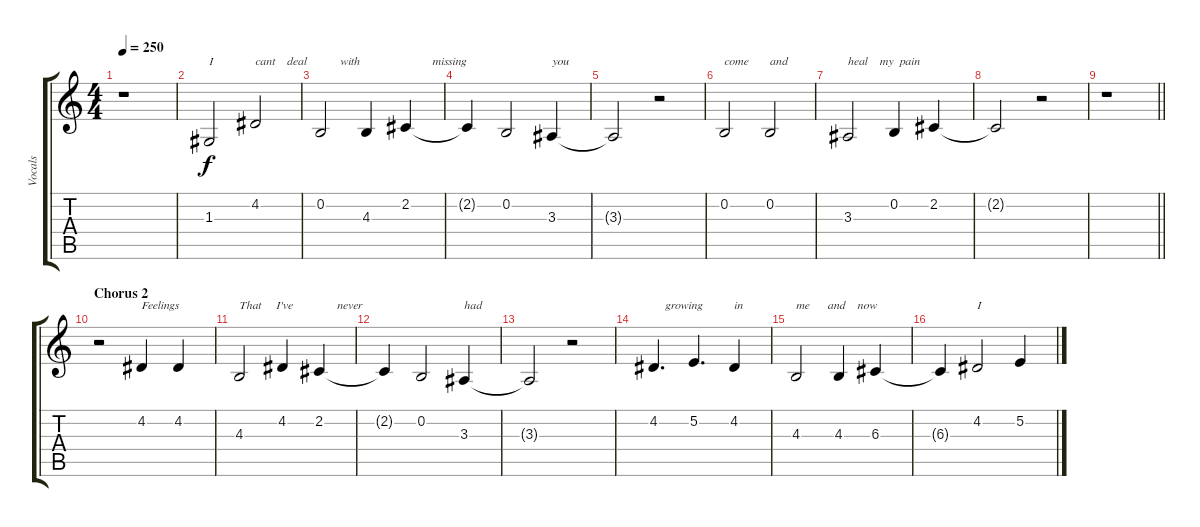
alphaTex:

\track ("Vocals" "Vocals") {instrument lead2sawtooth}
\staff {score tabs}
\tuning (E4 B3 G3 D3 A2 E2) {hide}
\ts (4 4)
\tempo 250
\clef g2
\ks c
r.1{dy f} |
1.3.2{txt "I"} 4.2.2{txt "cant    deal           with"} |
0.2.2 4.3.4 2.2.4{txt "         missing"} |
2.2{t}.4 0.2.2 3.3.4{txt "you"} |
3.3{t}.2 r.2 |
0.2.2{txt "come"} 0.2.2{txt "and"} |
3.3.2{txt "heal    my  pain"} 0.2.4 2.2.4 |
2.2{t}.2 r.2 |
\barLineRight lightlight
r.1 |
\section ("" "Chorus 2")
r.2 4.2.4{txt "Feelings"} 4.2.4 |
4.3.2{txt "That     I've"} 4.2.4 2.2.4{txt "      never"} |
2.2{t}.4 0.2.2 3.3.4{txt "had"} |
3.3{t}.2 r.2 |
4.2.4{d txt "    growing "} 5.2.4{d} 4.2.4{txt "in"} |
4.3.2{txt "me      and    now"} 4.3.4 6.3.4 |
6.3{t}.4 4.2.2{txt "I"} 5.2.4
